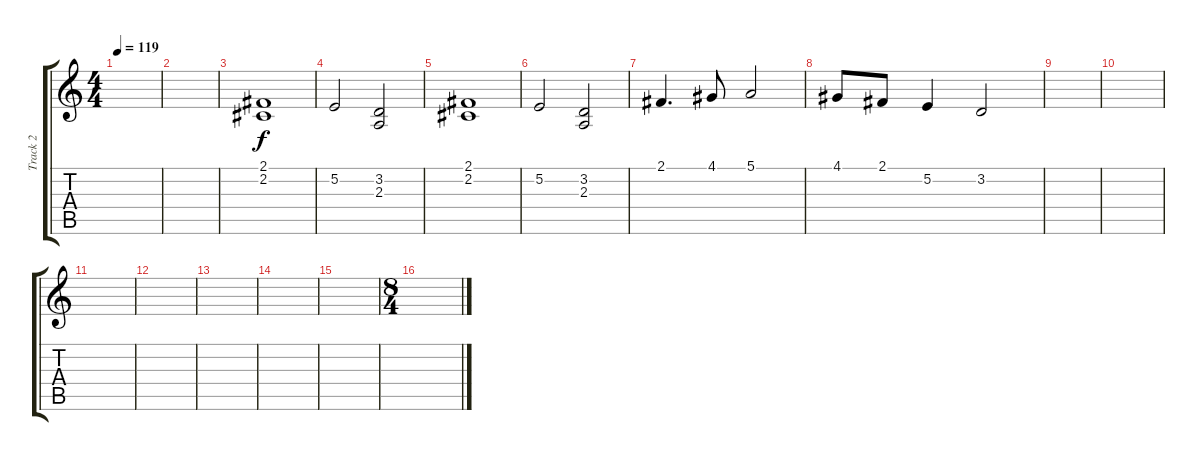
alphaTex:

\track ("Track 2" "Track 2") {instrument tremolostrings}
\staff {score tabs}
\tuning (E4 B3 G3 D3 A2 E2) {hide}
\ts (4 4)
\tempo 119
\clef g2
\ks c
|
|
(2.1 2.2).1{volume 10} |
5.2.2 (3.2 2.3).2 |
(2.1 2.2).1 |
5.2.2 (3.2 2.3).2 |
2.1.4{d} 4.1.8 5.1.2 |
4.1.8 2.1.8 5.2.4 3.2.2 |
|
|
|
|
|
|
|
\ts (8 4)
